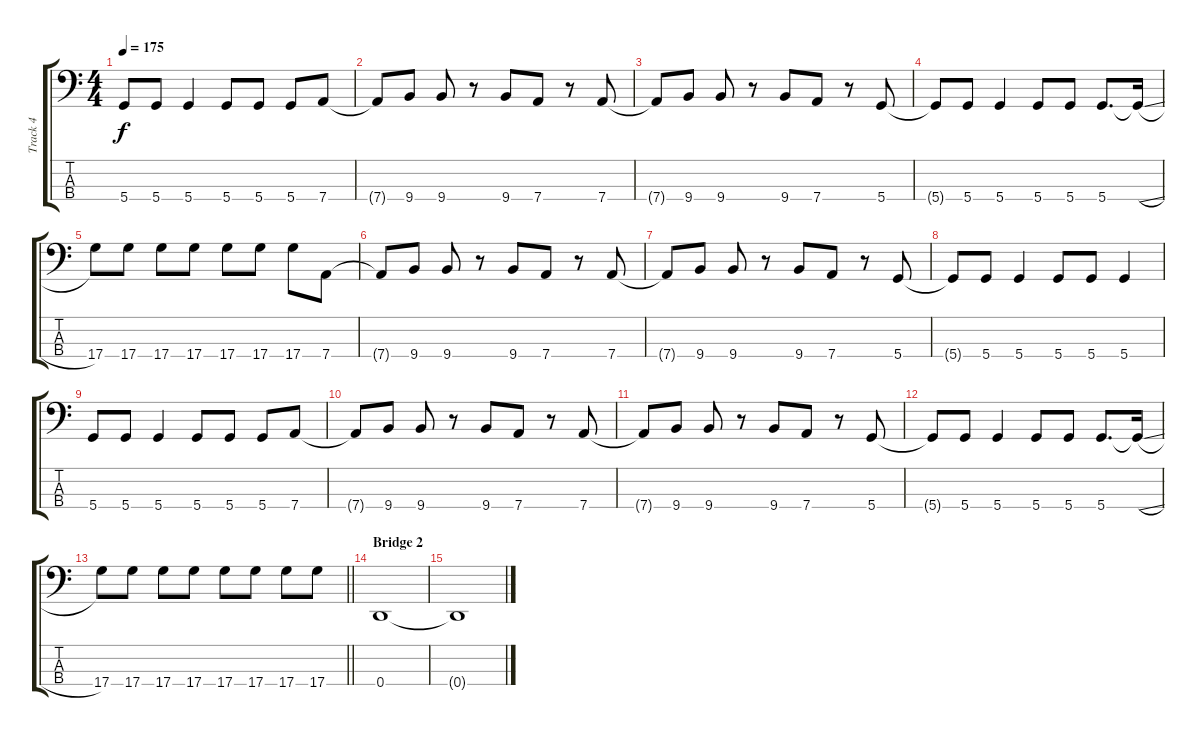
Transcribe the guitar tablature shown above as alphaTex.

\track ("Track 4" "Track 4") {instrument electricbassfinger}
\staff {score tabs}
\tuning (G2 D2 A1 D1) {hide}
\ts (4 4)
\tempo 175
\clef f4
\ks c
5.4.8{dy f} 5.4.8 5.4.4 5.4.8 5.4.8 5.4.8 7.4.8 |
7.4{t}.8 9.4.8 9.4.8 r.8 9.4.8 7.4.8 r.8 7.4.8 |
7.4{t}.8 9.4.8 9.4.8 r.8 9.4.8 7.4.8 r.8 5.4.8 |
5.4{t}.8 5.4.8 5.4.4 5.4.8 5.4.8 5.4.8{d} 5.4{sl t}.16 |
17.4.8 17.4.8 17.4.8 17.4.8 17.4.8 17.4.8 17.4.8 7.4.8 |
7.4{t}.8 9.4.8 9.4.8 r.8 9.4.8 7.4.8 r.8 7.4.8 |
7.4{t}.8 9.4.8 9.4.8 r.8 9.4.8 7.4.8 r.8 5.4.8 |
5.4{t}.8 5.4.8 5.4.4 5.4.8 5.4.8 5.4.4 |
5.4.8 5.4.8 5.4.4 5.4.8 5.4.8 5.4.8 7.4.8 |
7.4{t}.8 9.4.8 9.4.8 r.8 9.4.8 7.4.8 r.8 7.4.8 |
7.4{t}.8 9.4.8 9.4.8 r.8 9.4.8 7.4.8 r.8 5.4.8 |
5.4{t}.8 5.4.8 5.4.4 5.4.8 5.4.8 5.4.8{d} 5.4{sl t}.16 |
\barLineRight lightlight
17.4.8 17.4.8 17.4.8 17.4.8 17.4.8 17.4.8 17.4.8 17.4.8 |
\section ("" "Bridge 2")
0.4.1{volume 0} |
0.4{t}.1
